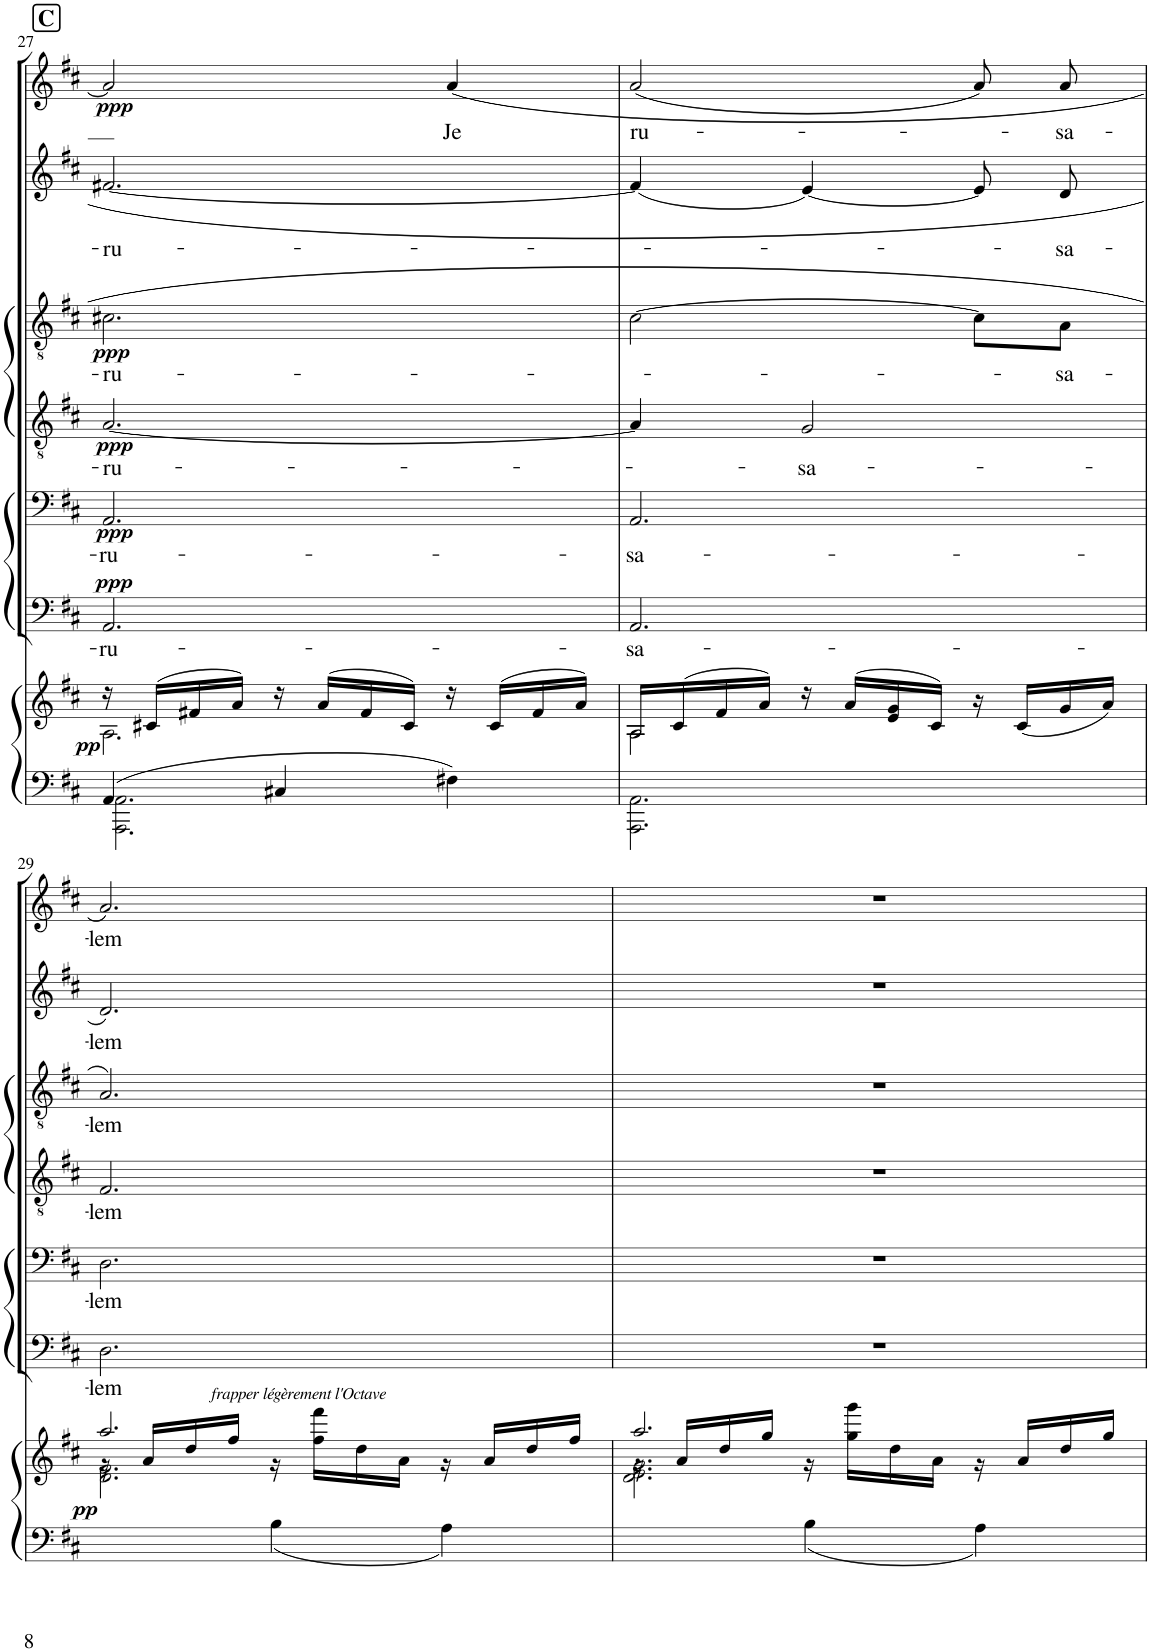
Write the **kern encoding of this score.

**kern	**kern	**dynam	**kern	**text	**dynam	**kern	**text	**dynam	**kern	**text	**dynam	**kern	**text	**dynam	**kern	**text	**kern	**text	**dynam
*part7	*part7	*part7	*part6	*part6	*part6	*part5	*part5	*part5	*part4	*part4	*part4	*part3	*part3	*part3	*part2	*part2	*part1	*part1	*part1
*staff8	*staff7	*staff7/8	*staff6	*staff6	*staff6	*staff5	*staff5	*staff5	*staff4	*staff4	*staff4	*staff3	*staff3	*staff3	*staff2	*staff2	*staff1	*staff1	*staff1
*I"PIANO	*	*	*I"BASSES II	*	*	*I"BASSES I	*	*	*I"TÉNORS II	*	*	*I"TÉNORS I	*	*	*I"ALTOS	*	*I"SOPRANOS	*	*
*I'Pno	*	*	*	*	*	*	*	*	*	*	*	*	*	*	*	*	*	*	*
!!LO:PB:g=z
*clefF4	*clefG2	*	*clefF4	*	*	*clefF4	*	*	*clefGv2	*	*	*clefGv2	*	*	*clefG2	*	*clefG2	*	*
*k[f#c#]	*k[f#c#]	*	*k[f#c#]	*	*	*k[f#c#]	*	*	*k[f#c#]	*	*	*k[f#c#]	*	*	*k[f#c#]	*	*k[f#c#]	*	*
*M3/4	*M3/4	*	*M3/4	*	*	*M3/4	*	*	*M3/4	*	*	*M3/4	*	*	*M3/4	*	*M3/4	*	*
!!LO:REH:place=s1:a:B:cj:fs=14:t=C
=27	=27	=27	=27	=27	=27	=27	=27	=27	=27	=27	=27	=27	=27	=27	=27	=27	=27	=27	=27
*^	*^	*	*	*	*	*	*	*	*	*	*	*	*	*	*	*	*	*	*
!	!	!	!	!LO:DY:b	!	!LO:LY:b	!LO:DY:a	!	!LO:LY:b	!LO:DY:b	!	!LO:LY:b	!LO:DY:b	!	!LO:LY:b	!LO:DY:b	!	!LO:LY:b	!	!	!LO:DY:b
4AA/	2.AAA\ 2.AA\	16r	2.A\	pp	2.AA/	-ru-	ppp	2.AA/	-ru-	ppp	[2.A/	-ru-	ppp	2.c#X\	-ru-	ppp	[2.f#X/	-ru-	2a/]	.	ppp
.	.	(16c#X/LL	.	.	.	.	.	.	.	.	.	.	.	.	.	.	.	.	.	.	.
.	.	16f#X/	.	.	.	.	.	.	.	.	.	.	.	.	.	.	.	.	.	.	.
.	.	16a/JJ)	.	.	.	.	.	.	.	.	.	.	.	.	.	.	.	.	.	.	.
4C#X/	.	16r	.	.	.	.	.	.	.	.	.	.	.	.	.	.	.	.	.	.	.
.	.	(16a/LL	.	.	.	.	.	.	.	.	.	.	.	.	.	.	.	.	.	.	.
.	.	16f#/	.	.	.	.	.	.	.	.	.	.	.	.	.	.	.	.	.	.	.
.	.	16c#/JJ)	.	.	.	.	.	.	.	.	.	.	.	.	.	.	.	.	.	.	.
!	!	!	!	!	!	!	!	!	!	!	!	!	!	!	!	!	!	!	!	!LO:LY:b	!
4F#X\	.	16r	.	.	.	.	.	.	.	.	.	.	.	.	.	.	.	.	(4a/	Je	.
.	.	(16c#/LL	.	.	.	.	.	.	.	.	.	.	.	.	.	.	.	.	.	.	.
.	.	16f#/	.	.	.	.	.	.	.	.	.	.	.	.	.	.	.	.	.	.	.
.	.	16a/JJ)	.	.	.	.	.	.	.	.	.	.	.	.	.	.	.	.	.	.	.
*v	*v	*	*	*	*	*	*	*	*	*	*	*	*	*	*	*	*	*	*	*	*
=28	=28	=28	=28	=28	=28	=28	=28	=28	=28	=28	=28	=28	=28	=28	=28	=28	=28	=28	=28	=28
!	!LO:N:head=open	!	!	!	!LO:LY:b	!	!	!LO:LY:b	!	!	!	!	!	!	!	!	!	!	!LO:LY:b	!
2.AAA\ 2.AA\	16A/LL	2A\	.	2.AA/	-sa-	.	2.AA/	-sa-	.	4A/]	.	.	[2c#\	.	.	(4f#/]	.	(2a/	ru-	.
.	(16c#/	.	.	.	.	.	.	.	.	.	.	.	.	.	.	.	.	.	.	.
.	16f#/	.	.	.	.	.	.	.	.	.	.	.	.	.	.	.	.	.	.	.
.	16a/JJ)	.	.	.	.	.	.	.	.	.	.	.	.	.	.	.	.	.	.	.
!	!	!	!	!	!	!	!	!	!	!	!LO:LY:b	!	!	!	!	!	!	!	!	!
.	16r	.	.	.	.	.	.	.	.	2G/	-sa-	.	.	.	.	[4e/)	.	.	.	.
.	(16a/LL	.	.	.	.	.	.	.	.	.	.	.	.	.	.	.	.	.	.	.
.	16e/ 16g/	.	.	.	.	.	.	.	.	.	.	.	.	.	.	.	.	.	.	.
.	16c#/JJ)	.	.	.	.	.	.	.	.	.	.	.	.	.	.	.	.	.	.	.
.	16r	4ryy	.	.	.	.	.	.	.	.	.	.	8c#\L]	.	.	8e/L]	.	8a/L)	.	.
.	(16c#/LL	.	.	.	.	.	.	.	.	.	.	.	.	.	.	.	.	.	.	.
!	!	!	!	!	!	!	!	!	!	!	!	!	!	!LO:LY:b	!	!	!LO:LY:b	!	!LO:LY:b	!
.	16g/	.	.	.	.	.	.	.	.	.	.	.	8A\J	-sa-	.	8d/J	-sa-	8a/J	-sa-	.
.	16a/JJ)	.	.	.	.	.	.	.	.	.	.	.	.	.	.	.	.	.	.	.
!!LO:LB:g=z
=29	=29	=29	=29	=29	=29	=29	=29	=29	=29	=29	=29	=29	=29	=29	=29	=29	=29	=29	=29	=29
*	*	*^	*	*	*	*	*	*	*	*	*	*	*	*	*	*	*	*	*	*
!	!	!	!	!LO:DY:b	!	!LO:LY:b	!	!	!LO:LY:b	!	!	!LO:LY:b	!	!	!LO:LY:b	!	!	!LO:LY:b	!	!LO:LY:b	!
4ryy	2.aa/	16r	2.d\ 2.f#\	pp	2.D\	-lem	.	2.D\	-lem	.	2.F#/	-lem	.	2.A/	-lem	.	2.d/	-lem	2.a/)	-lem	.
.	.	16a/LL	.	.	.	.	.	.	.	.	.	.	.	.	.	.	.	.	.	.	.
.	.	16dd/	.	.	.	.	.	.	.	.	.	.	.	.	.	.	.	.	.	.	.
!	!	!LO:TX:a:i:t=frapper légèrement l'Octave	!	!	!	!	!	!	!	!	!	!	!	!	!	!	!	!	!	!	!
.	.	16ff#/JJ	.	.	.	.	.	.	.	.	.	.	.	.	.	.	.	.	.	.	.
4B\	.	16r	.	.	.	.	.	.	.	.	.	.	.	.	.	.	.	.	.	.	.
.	.	16ff#\ 16fff#\LL	.	.	.	.	.	.	.	.	.	.	.	.	.	.	.	.	.	.	.
.	.	16dd\	.	.	.	.	.	.	.	.	.	.	.	.	.	.	.	.	.	.	.
.	.	16a\JJ	.	.	.	.	.	.	.	.	.	.	.	.	.	.	.	.	.	.	.
4A\	.	16r	.	.	.	.	.	.	.	.	.	.	.	.	.	.	.	.	.	.	.
.	.	16a/LL	.	.	.	.	.	.	.	.	.	.	.	.	.	.	.	.	.	.	.
.	.	16dd/	.	.	.	.	.	.	.	.	.	.	.	.	.	.	.	.	.	.	.
.	.	16ff#/JJ	.	.	.	.	.	.	.	.	.	.	.	.	.	.	.	.	.	.	.
=30	=30	=30	=30	=30	=30	=30	=30	=30	=30	=30	=30	=30	=30	=30	=30	=30	=30	=30	=30	=30	=30
4ryy	2.aa/	16r	2.d\ 2.e\ 2.g\	.	2.r	.	.	2.r	.	.	2.r	.	.	2.r	.	.	2.r	.	2.r	.	.
.	.	16a/LL	.	.	.	.	.	.	.	.	.	.	.	.	.	.	.	.	.	.	.
.	.	16dd/	.	.	.	.	.	.	.	.	.	.	.	.	.	.	.	.	.	.	.
.	.	16gg/JJ	.	.	.	.	.	.	.	.	.	.	.	.	.	.	.	.	.	.	.
4B\	.	16r	.	.	.	.	.	.	.	.	.	.	.	.	.	.	.	.	.	.	.
.	.	16gg\ 16ggg\LL	.	.	.	.	.	.	.	.	.	.	.	.	.	.	.	.	.	.	.
.	.	16dd\	.	.	.	.	.	.	.	.	.	.	.	.	.	.	.	.	.	.	.
.	.	16a\JJ	.	.	.	.	.	.	.	.	.	.	.	.	.	.	.	.	.	.	.
4A\	.	16r	.	.	.	.	.	.	.	.	.	.	.	.	.	.	.	.	.	.	.
.	.	16a/LL	.	.	.	.	.	.	.	.	.	.	.	.	.	.	.	.	.	.	.
.	.	16dd/	.	.	.	.	.	.	.	.	.	.	.	.	.	.	.	.	.	.	.
.	.	16gg/JJ	.	.	.	.	.	.	.	.	.	.	.	.	.	.	.	.	.	.	.
*	*v	*v	*v	*	*	*	*	*	*	*	*	*	*	*	*	*	*	*	*	*	*
=	=	=	=	=	=	=	=	=	=	=	=	=	=	=	=	=	=	=	=
*-	*-	*-	*-	*-	*-	*-	*-	*-	*-	*-	*-	*-	*-	*-	*-	*-	*-	*-	*-
